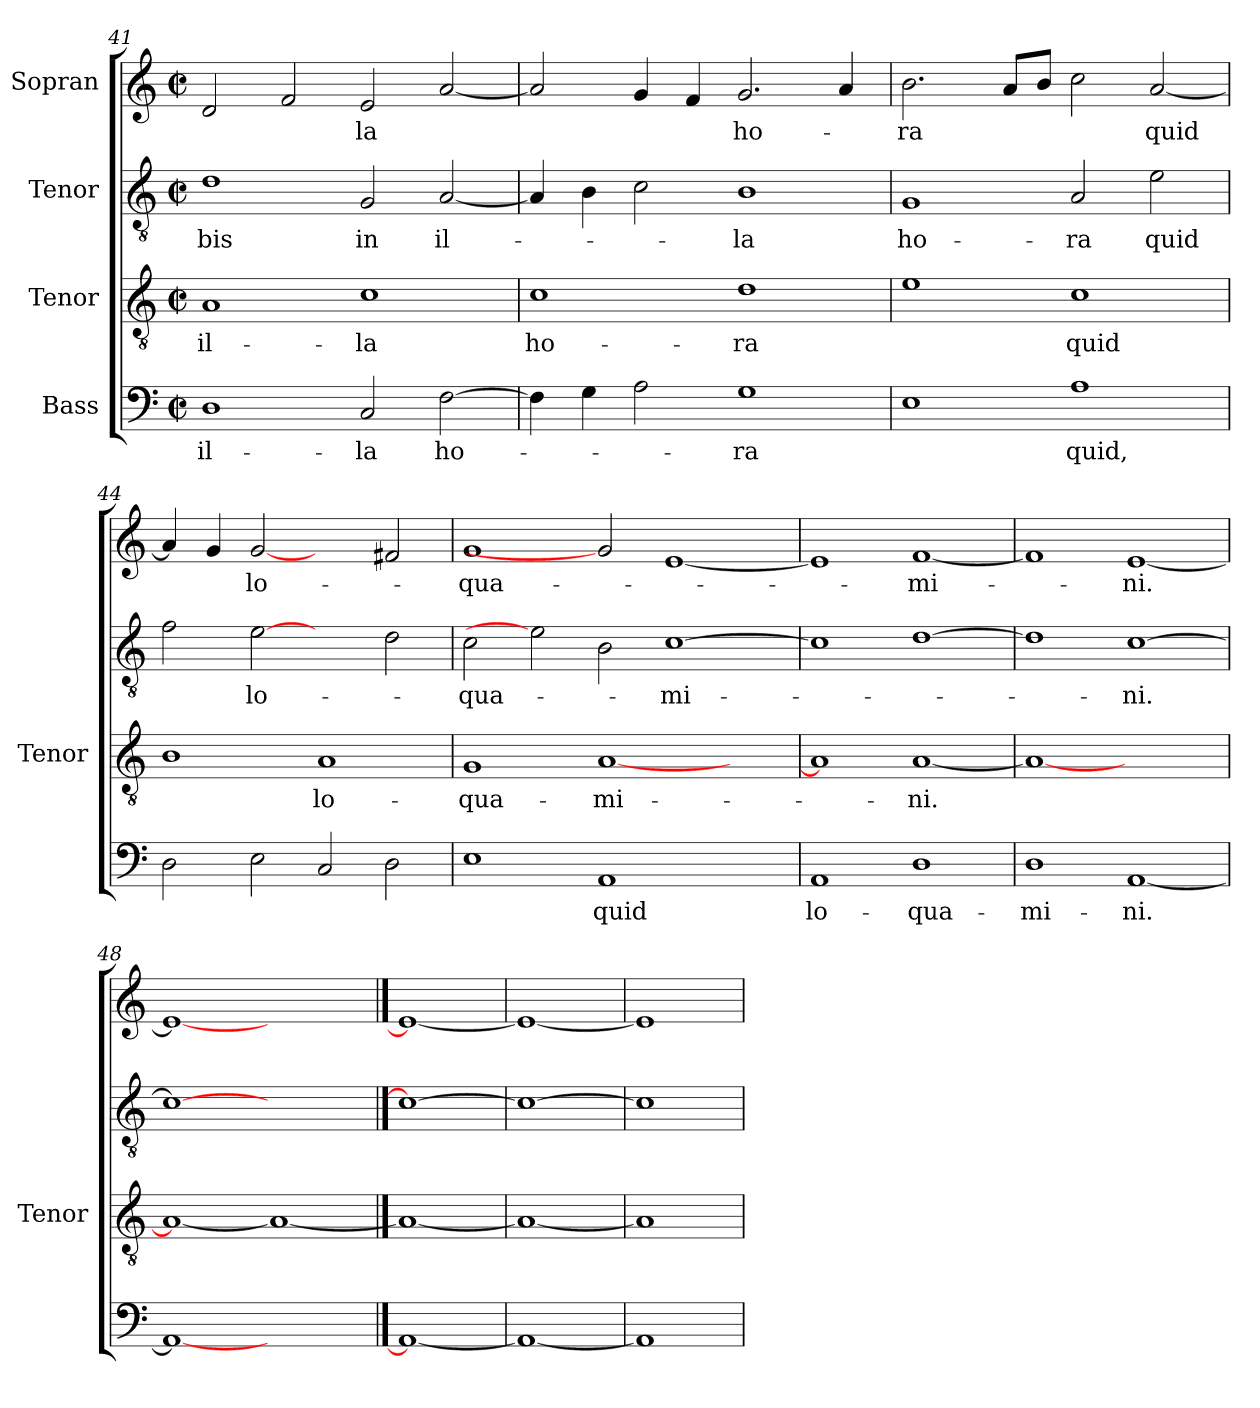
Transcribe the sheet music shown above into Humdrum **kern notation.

**kern	**text	**kern	**text	**kern	**text	**kern	**text
*part4	*part4	*part3	*part3	*part2	*part2	*part1	*part1
*staff4	*staff4	*staff3	*staff3	*staff2	*staff2	*staff1	*staff1
*I"Bass	*	*I"Tenor	*	*I"Tenor	*	*I"Sopran	*
*	*	*I'Tenor	*	*	*	*	*
*clefF4	*	*clefGv2	*	*clefGv2	*	*clefG2	*
*	*	*ITrd7c12	*	*ITrd7c12	*	*	*
*k[]	*	*k[]	*	*k[]	*	*k[]	*
*M2/2	*	*M2/2	*	*M2/2	*	*M2/2	*
*met(c|)	*	*met(c|)	*	*met(c|)	*	*met(c|)	*
=41	=41	=41	=41	=41	=41	=41	=41
!	!LO:LY:b:color=#000000	!	!	!	!	!	!
!	!	!	!LO:LY:b:color=#000000	!	!	!	!
!	!	!	!	!	!LO:LY:b:color=#000000	!	!
1Di	il-	1AAi	il-	1Di	-bis	2di/	.
.	.	.	.	.	.	2fi/	.
!	!LO:LY:b:color=#000000	!	!	!	!	!	!
!	!	!	!LO:LY:b:color=#000000	!	!	!	!
!	!	!	!	!	!LO:LY:b:color=#000000	!	!
!	!	!	!	!	!	!	!LO:LY:b:color=#000000
2Ci/	-la	1Ci	-la	2GGi/	in	2ei/	-la
!	!LO:LY:b:color=#000000	!	!	!	!	!	!
!	!	!	!	!	!LO:LY:b:color=#000000	!	!
[>2Fi\	ho-	.	.	[<2AAi/	il-	[<2ai/	.
!!LO:LB:g=z
=42	=42	=42	=42	=42	=42	=42	=42
!	!	!	!LO:LY:b:color=#000000	!	!	!	!
4Fi\]	.	1Ci	ho-	4AAi/]	.	2ai/]	.
4Gi\	.	.	.	4BBi\	.	.	.
2Ai\	.	.	.	2Ci\	.	4gi/	.
.	.	.	.	.	.	4fi/	.
!	!LO:LY:b:color=#000000	!	!	!	!	!	!
!	!	!	!LO:LY:b:color=#000000	!	!	!	!
!	!	!	!	!	!LO:LY:b:color=#000000	!	!
!	!	!	!	!	!	!	!LO:LY:b:color=#000000
1Gi	-ra	1Di	-ra	1BBi	-la	2.gi/	ho-
.	.	.	.	.	.	4ai/	.
=43	=43	=43	=43	=43	=43	=43	=43
!	!	!	!	!	!LO:LY:b:color=#000000	!	!
!	!	!	!	!	!	!	!LO:LY:b:color=#000000
1Ei	.	1Ei	.	1GGi	ho-	2.bi\	-ra
.	.	.	.	.	.	8ai/L	.
.	.	.	.	.	.	8bi/J	.
!	!LO:LY:b:color=#000000	!	!	!	!	!	!
!	!	!	!LO:LY:b:color=#000000	!	!	!	!
!	!	!	!	!	!LO:LY:b:color=#000000	!	!
1Ai	quid,	1Ci	quid	2AAi/	-ra	2cci\	.
!	!	!	!	!	!LO:LY:b:color=#000000	!	!
!	!	!	!	!	!	!	!LO:LY:b:color=#000000
.	.	.	.	2Ei\	quid	[<2ai/	quid
=44	=44	=44	=44	=44	=44	=44	=44
2Di\	.	1BBi	.	2Fi\	.	4ai/]	.
.	.	.	.	.	.	4gi/	.
!	!	!	!	!	!LO:LY:b:color=#000000	!	!
!	!	!	!	!	!	!	!LO:LY:b:color=#000000
2Ei\	.	.	.	[2Ei	lo-	[2gi	lo-
!	!	!	!LO:LY:b:color=#000000	!	!	!	!
2Ci/	.	1AAi	lo-	2ryy	.	2ryy	.
2Di\	.	.	.	2Di\	.	2f#Xi/	.
=45	=45	=45	=45	=45	=45	=45	=45
!	!	!	!LO:LY:b:color=#000000	!	!	!	!
!	!	!	!	!	!LO:LY:b:color=#000000	!	!
!	!	!	!	!	!	!	!LO:LY:b:color=#000000
1Ei	.	1GGi	-qua-	2Ci\	-qua-	1gi	-qua-
.	.	.	.	2Ei]	.	.	.
!	!LO:LY:b:color=#000000	!	!	!	!	!	!
!	!	!	!LO:LY:b:color=#000000	!	!	!	!
1AAi	quid	[<1AAi	-mi-	2BBi\	.	2gi]	.
!	!	!	!	!	!LO:LY:b:color=#000000	!	!
.	.	.	.	[>1Ci	-mi-	[<1ei	.
2ryy	.	2ryy	.	.	.	.	.
=46	=46	=46	=46	=46	=46	=46	=46
!	!LO:LY:b:color=#000000	!	!	!	!	!	!
1AAi	lo-	1AAi]	.	1Ci]	.	1ei]	.
!	!LO:LY:b:color=#000000	!	!	!	!	!	!
!	!	!	!LO:LY:b:color=#000000	!	!	!	!
!	!	!	!	!	!	!	!LO:LY:b:color=#000000
1Di	-qua-	[<1AAi	-ni.	[>1Di	.	[<1fi	-mi-
=47	=47	=47	=47	=47	=47	=47	=47
!	!LO:LY:b:color=#000000	!	!	!	!	!	!
1Di	-mi-	1AAi_<	.	1Di]	.	1fi]	.
!	!LO:LY:b:color=#000000	!	!	!	!	!	!
!	!	!	!	!	!LO:LY:b:color=#000000	!	!
!	!	!	!	!	!	!	!LO:LY:b:color=#000000
[<1AAi	-ni.	1ryy	.	[>1Ci	-ni.	[<1ei	-ni.
=48	=48	=48	=48	=48	=48	=48	=48
1AAi_<	.	1AAi_<	.	1Ci_>	.	1ei_<	.
1ryy	.	1AAi_	.	1ryy	.	1ryy	.
==49	==49	==49	==49	==49	==49	==49	==49
1AAi_	.	1AAi_	.	1Ci_	.	1ei_	.
=50	=50	=50	=50	=50	=50	=50	=50
1AAi_	.	1AAi_	.	1Ci_	.	1ei_	.
=51	=51	=51	=51	=51	=51	=51	=51
1AAi]	.	1AAi]	.	1Ci]	.	1ei]	.
=	=	=	=	=	=	=	=
*-	*-	*-	*-	*-	*-	*-	*-
